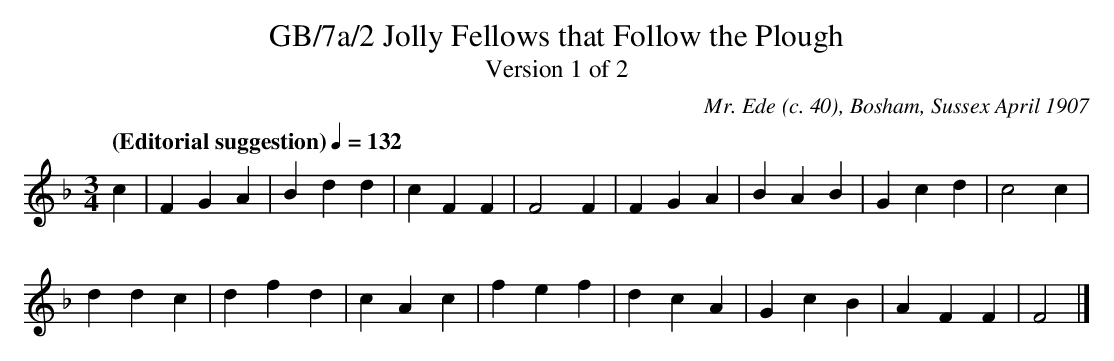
X:1
T:GB/7a/2 Jolly Fellows that Follow the Plough
T:Version 1 of 2
C:Mr. Ede (c. 40), Bosham, Sussex April 1907
L:1/4
Q:"(Editorial suggestion)" 1/4=132
M:3/4
K:F
c | F G A | B d d | c F F | F2 F | F G A | B A B | G c d | c2 c |
d d c | d f d | c A c | f e f | d c A | G c B | A F F | F2 |]
